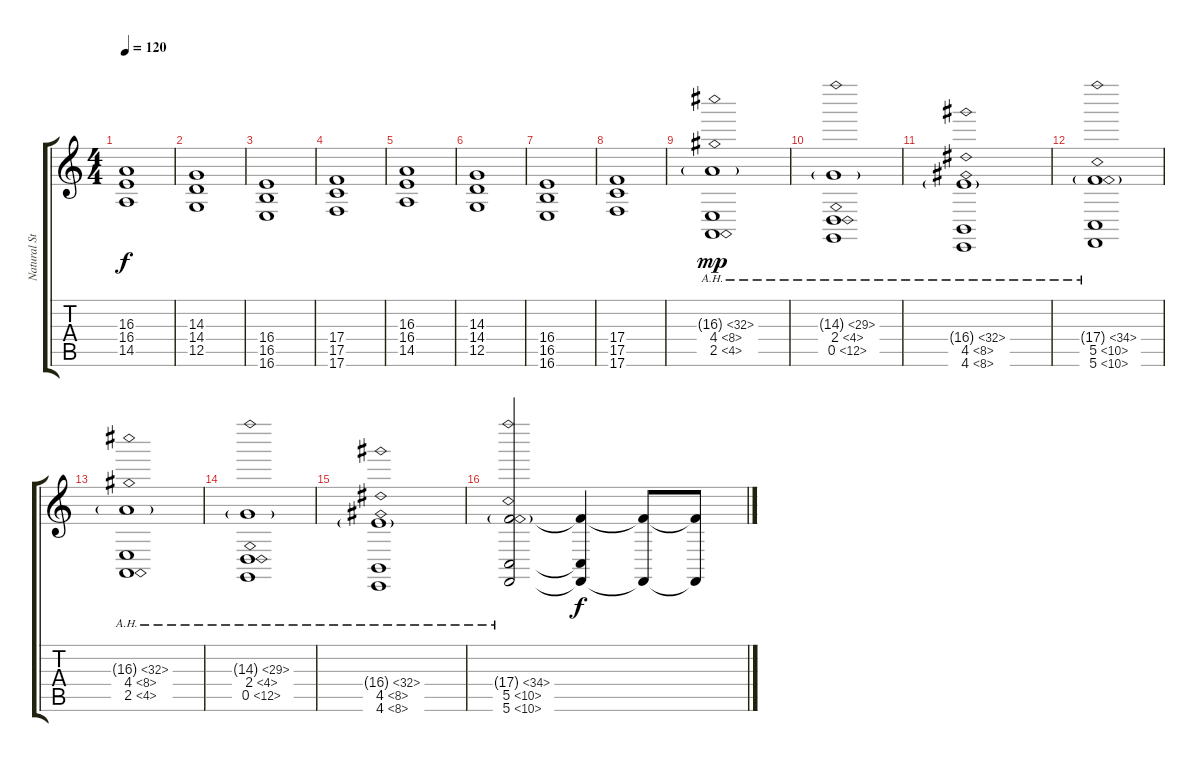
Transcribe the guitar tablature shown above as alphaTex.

\track ("Natural Strings" "Natural St") {instrument stringensemble1}
\staff {score tabs}
\tuning (D4 A3 F3 C3 G2 C2) {hide}
\ts (4 4)
\tempo 120
\clef g2
\ks c
(16.3 16.4 14.5).1{dy f instrument stringensemble1} |
(14.3 14.4 12.5).1 |
(16.4 16.5 16.6).1 |
(17.4 17.5 17.6).1 |
(16.3 16.4 14.5).1 |
(14.3 14.4 12.5).1 |
(16.4 16.5 16.6).1 |
(17.4 17.5 17.6).1 |
(16.3{ah 16 g} 4.4{ah 4} 2.5{ah 2}).1{dy mp} |
(14.3{ah 15 g} 2.4{ah 2} 0.5{ah 12}).1 |
(16.4{ah 16 g} 4.5{ah 4} 4.6{ah 4}).1 |
(17.4{ah 17 g} 5.5{ah 5} 5.6{ah 5}).1 |
(16.3{ah 16 g} 4.4{ah 4} 2.5{ah 2}).1 |
(14.3{ah 15 g} 2.4{ah 2} 0.5{ah 12}).1 |
(16.4{ah 16 g} 4.5{ah 4} 4.6{ah 4}).1 |
(17.4{ah 17 g} 5.5{ah 5} 5.6{ah 5}).2 (17.4{t} 5.5{t} 5.6{t}).4{dy f} (17.4{t} 5.6{t}).8 (17.4{t} 5.6{t}).8
